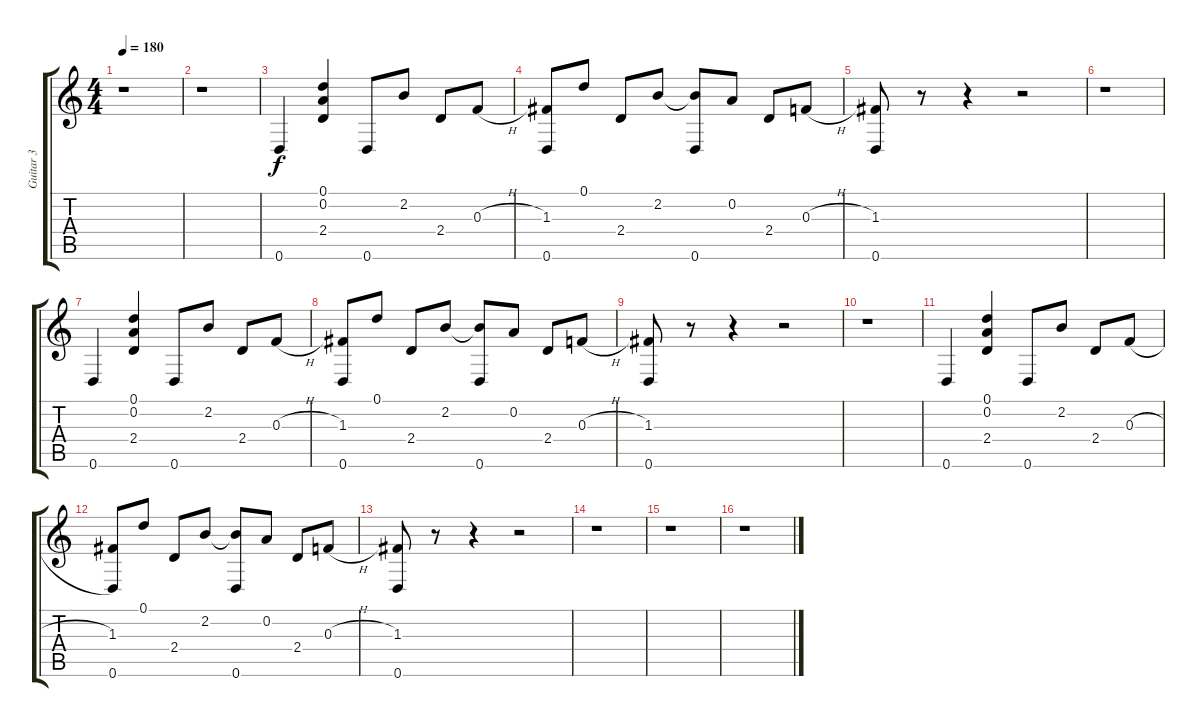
\track ("Guitar 3" "Guitar 3") {instrument electricguitarclean}
\staff {score tabs}
\tuning (D4 A3 F3 C3 G2 D2) {hide}
\ts (4 4)
\tempo 180
\clef g2
\ks c
r.1{dy f} |
r.1 |
0.6.4 (0.1 0.2 2.4).4 0.6.8 2.2.8 2.4.8 0.3{h}.8 |
(1.3 0.6).8 0.1.8 2.4.8 2.2.8 (2.2{t} 0.6).8 0.2.8 2.4.8 0.3{h}.8 |
(1.3 0.6).8 r.8 r.4 r.2 |
r.1 |
0.6.4 (0.1 0.2 2.4).4 0.6.8 2.2.8 2.4.8 0.3{h}.8 |
(1.3 0.6).8 0.1.8 2.4.8 2.2.8 (2.2{t} 0.6).8 0.2.8 2.4.8 0.3{h}.8 |
(1.3 0.6).8 r.8 r.4 r.2 |
r.1 |
0.6.4 (0.1 0.2 2.4).4 0.6.8 2.2.8 2.4.8 0.3{h}.8 |
(1.3 0.6).8 0.1.8 2.4.8 2.2.8 (2.2{t} 0.6).8 0.2.8 2.4.8 0.3{h}.8 |
(1.3 0.6).8 r.8 r.4 r.2 |
r.1 |
r.1 |
r.1
